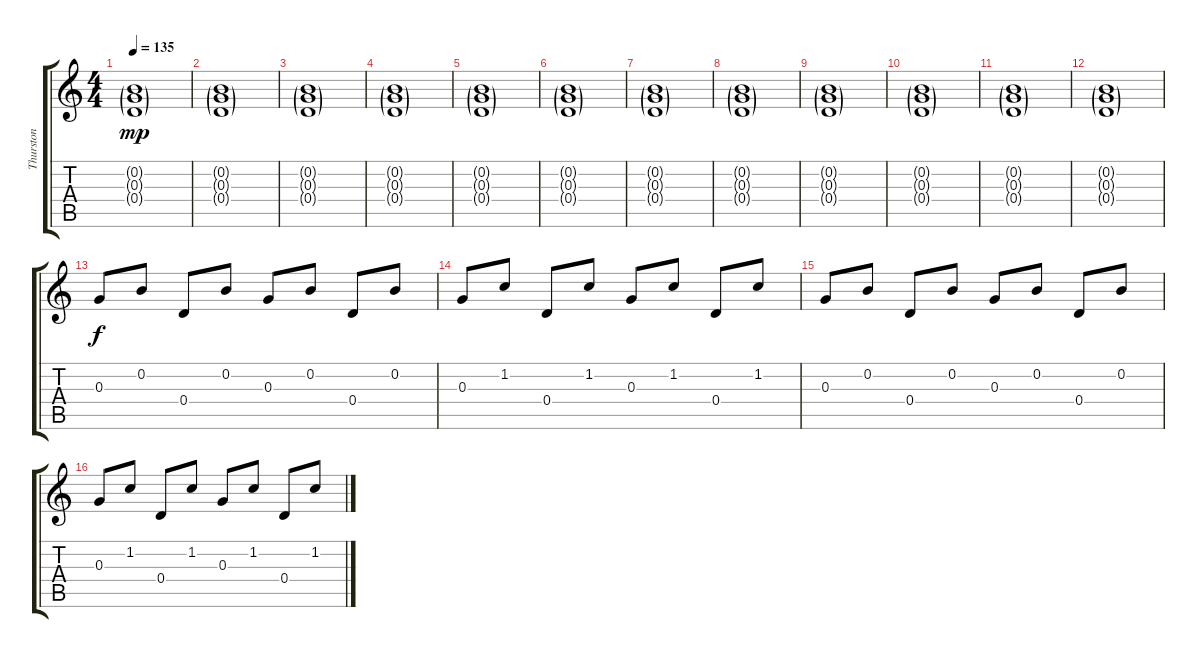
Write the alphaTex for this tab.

\track ("Thurston" "Thurston") {instrument overdrivenguitar}
\staff {score tabs}
\tuning (E4 B3 G3 D3 G2 E2) {hide}
\ts (4 4)
\tempo 135
\clef g2
\ks c
(0.2{g} 0.3{g} 0.4{g}).1{dy mp} |
(0.2{g} 0.3{g} 0.4{g}).1 |
(0.2{g} 0.3{g} 0.4{g}).1 |
(0.2{g} 0.3{g} 0.4{g}).1 |
(0.2{g} 0.3{g} 0.4{g}).1 |
(0.2{g} 0.3{g} 0.4{g}).1 |
(0.2{g} 0.3{g} 0.4{g}).1 |
(0.2{g} 0.3{g} 0.4{g}).1 |
(0.2{g} 0.3{g} 0.4{g}).1 |
(0.2{g} 0.3{g} 0.4{g}).1 |
(0.2{g} 0.3{g} 0.4{g}).1 |
(0.2{g} 0.3{g} 0.4{g}).1 |
0.3.8{dy f} 0.2.8 0.4.8 0.2.8 0.3.8 0.2.8 0.4.8 0.2.8 |
0.3.8 1.2.8 0.4.8 1.2.8 0.3.8 1.2.8 0.4.8 1.2.8 |
0.3.8 0.2.8 0.4.8 0.2.8 0.3.8 0.2.8 0.4.8 0.2.8 |
0.3.8 1.2.8 0.4.8 1.2.8 0.3.8 1.2.8 0.4.8 1.2.8
